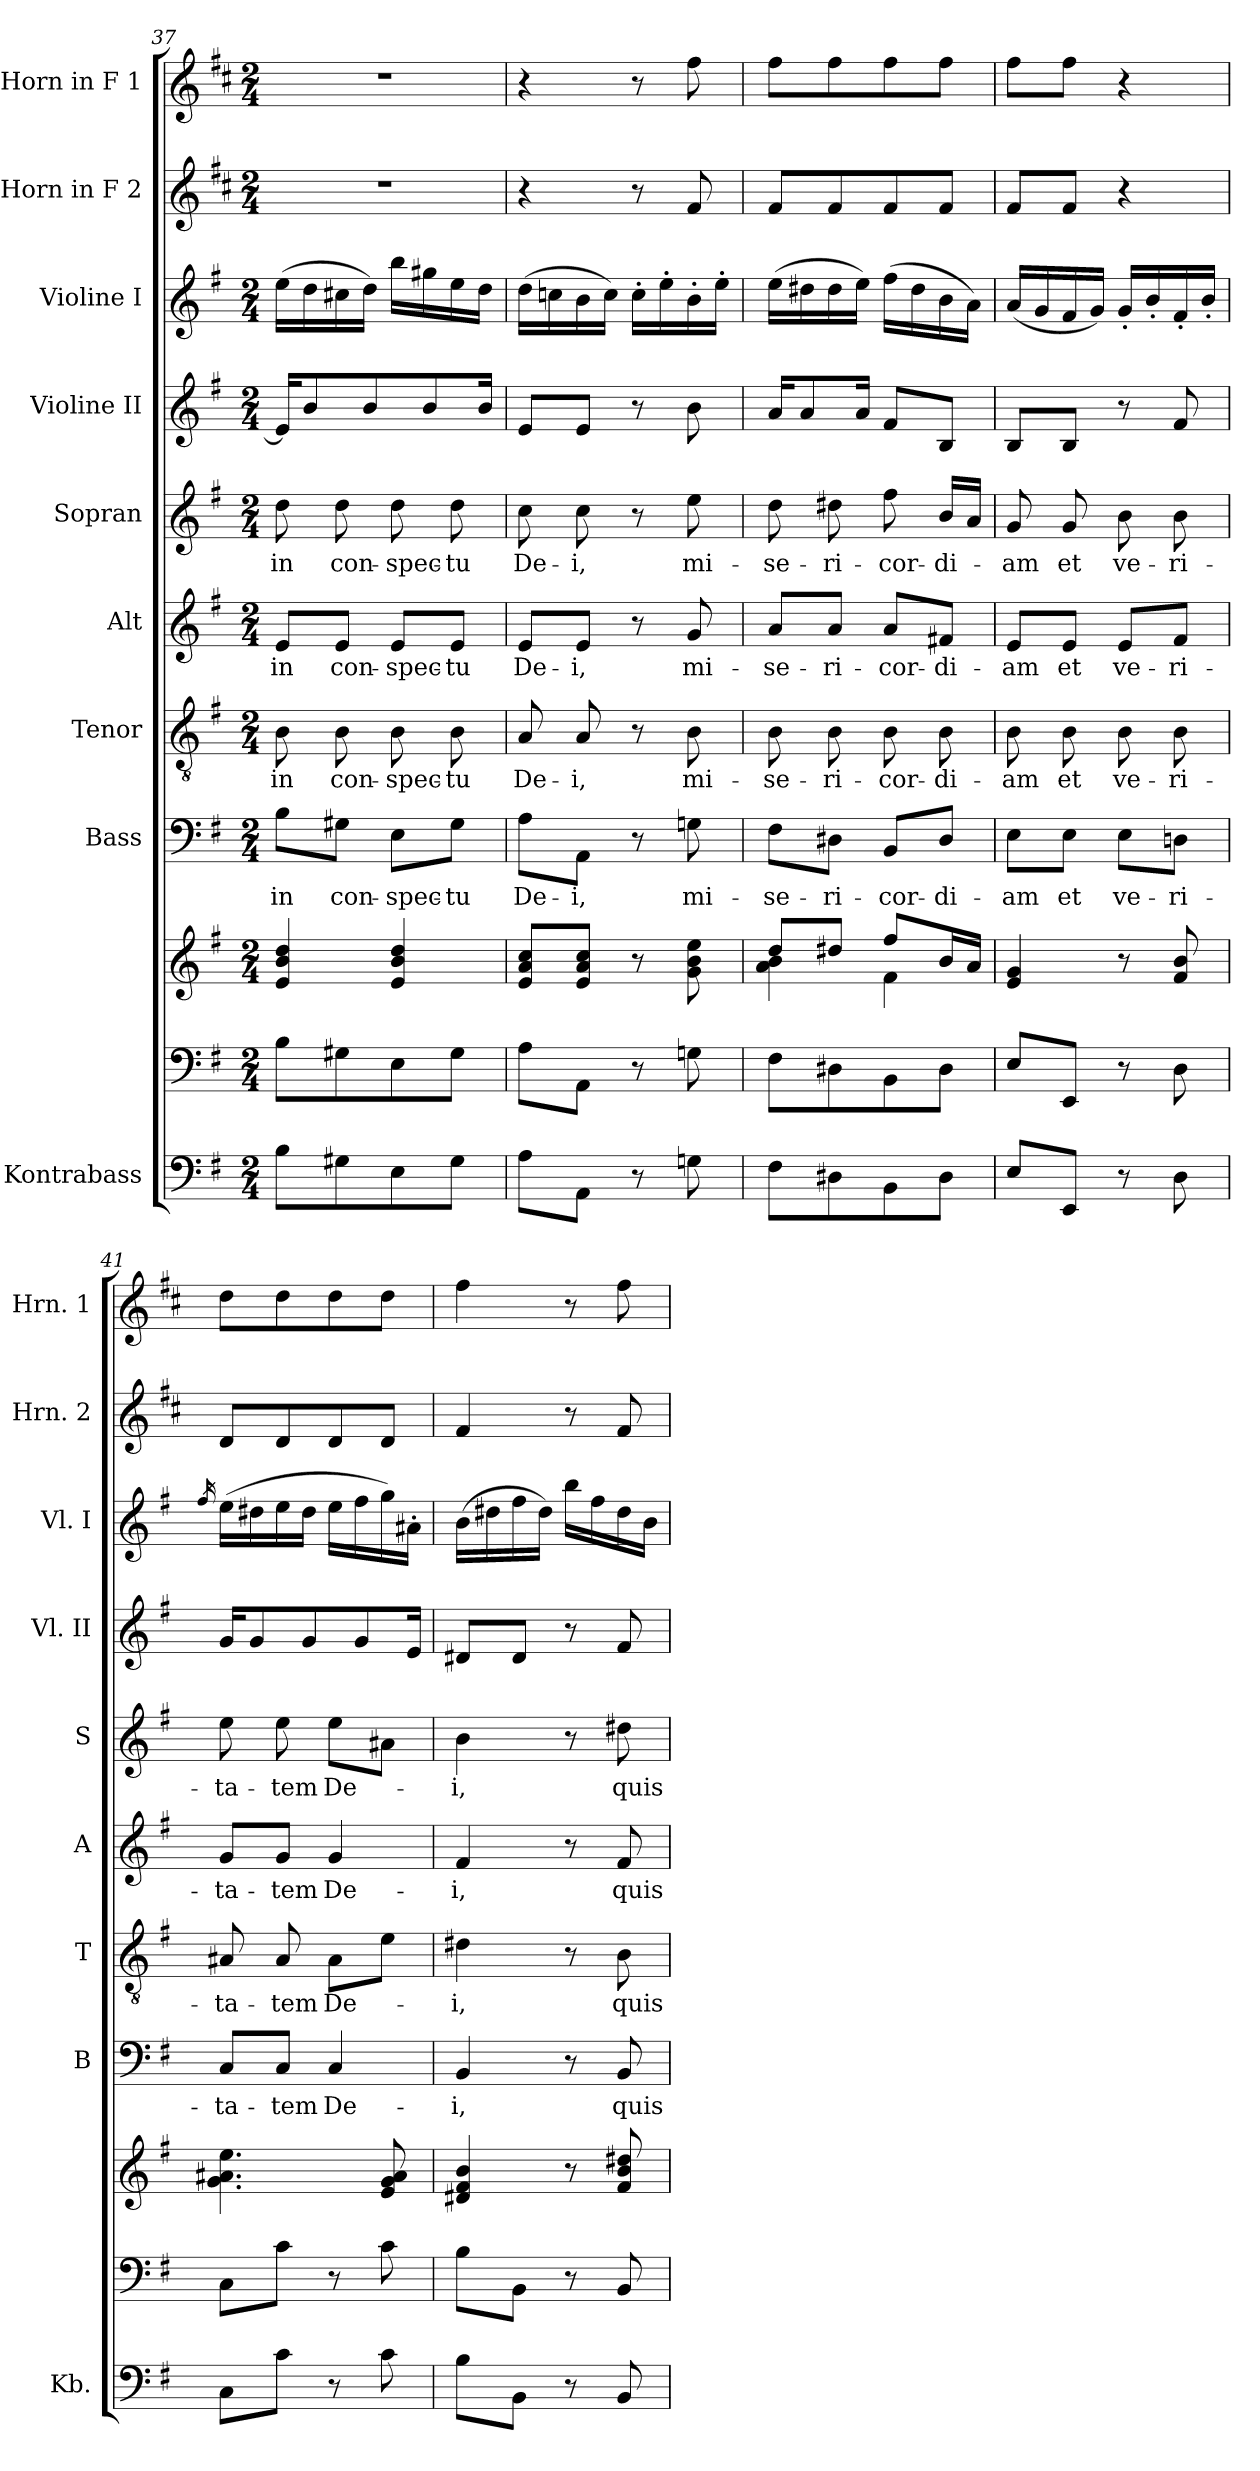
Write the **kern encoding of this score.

**kern	**kern	**kern	**kern	**text	**kern	**text	**kern	**text	**kern	**text	**kern	**kern	**kern	**kern
*part10	*part9	*part9	*part8	*part8	*part7	*part7	*part6	*part6	*part5	*part5	*part4	*part3	*part2	*part1
*staff11	*staff10	*staff9	*staff8	*staff8	*staff7	*staff7	*staff6	*staff6	*staff5	*staff5	*staff4	*staff3	*staff2	*staff1
*I"Kontrabass	*	*	*I"Bass	*	*I"Tenor	*	*I"Alt	*	*I"Sopran	*	*I"Violine II	*I"Violine I	*I"Horn in F 2	*I"Horn in F 1
*I'Kb.	*	*	*I'B	*	*I'T	*	*I'A	*	*I'S	*	*I'Vl. II	*I'Vl. I	*I'Hrn. 2	*I'Hrn. 1
!!LO:PB:g=z
*clefF4	*clefF4	*clefG2	*clefF4	*	*clefGv2	*	*clefG2	*	*clefG2	*	*clefG2	*clefG2	*clefG2	*clefG2
*ITrd7c12	*	*	*	*	*	*	*	*	*	*	*	*	*ITrd4c7	*ITrd4c7
*k[f#]	*k[f#]	*k[f#]	*k[f#]	*	*k[f#]	*	*k[f#]	*	*k[f#]	*	*k[f#]	*k[f#]	*k[f#]	*k[f#]
*G:	*G:	*G:	*G:	*	*G:	*	*G:	*	*G:	*	*G:	*G:	*G:	*G:
*M2/4	*M2/4	*M2/4	*M2/4	*	*M2/4	*	*M2/4	*	*M2/4	*	*M2/4	*M2/4	*M2/4	*M2/4
=37	=37	=37	=37	=37	=37	=37	=37	=37	=37	=37	=37	=37	=37	=37
!	!	!	!	!LO:LY:b	!	!LO:LY:b	!	!LO:LY:b	!	!LO:LY:b	!	!	!	!
8BB\L	8B\L	4e/ 4b/ 4dd/	8B\L	in	8B\	in	8e/L	in	8dd\	in	16e/KL]	(>16ee\LL	2r	2r
.	.	.	.	.	.	.	.	.	.	.	8b/	16dd\	.	.
!	!	!	!	!LO:LY:b	!	!LO:LY:b	!	!LO:LY:b	!	!LO:LY:b	!	!	!	!
8GG#X\	8G#X\	.	8G#X\J	con-	8B\	con-	8e/J	con-	8dd\	con-	.	16cc#X\	.	.
.	.	.	.	.	.	.	.	.	.	.	8b/	16dd\JJ)	.	.
!	!	!	!	!LO:LY:b	!	!LO:LY:b	!	!LO:LY:b	!	!LO:LY:b	!	!	!	!
8EE\	8E\	4e/ 4b/ 4dd/	8E\L	-spec-	8B\	-spec-	8e/L	-spec-	8dd\	-spec-	.	16bb\LL	.	.
.	.	.	.	.	.	.	.	.	.	.	8b/	16gg#X\	.	.
!	!	!	!	!LO:LY:b	!	!LO:LY:b	!	!LO:LY:b	!	!LO:LY:b	!	!	!	!
8GG#\J	8G#\J	.	8G#\J	-tu	8B\	-tu	8e/J	-tu	8dd\	-tu	.	16ee\	.	.
.	.	.	.	.	.	.	.	.	.	.	16b/Jk	16dd\JJ	.	.
=38	=38	=38	=38	=38	=38	=38	=38	=38	=38	=38	=38	=38	=38	=38
!	!	!	!	!LO:LY:b	!	!LO:LY:b	!	!LO:LY:b	!	!LO:LY:b	!	!	!	!
8AA\L	8A\L	8e/ 8a/ 8cc/L	8A\L	De-	8A/	De-	8e/L	De-	8cc\	De-	8e/L	(>16dd\LL	4r	4r
.	.	.	.	.	.	.	.	.	.	.	.	16ccn\	.	.
!	!	!	!	!LO:LY:b	!	!LO:LY:b	!	!LO:LY:b	!	!LO:LY:b	!	!	!	!
8AAA\J	8AA\J	8e/ 8a/ 8cc/J	8AA\J	-i,	8A/	-i,	8e/J	-i,	8cc\	-i,	8e/J	16b\	.	.
.	.	.	.	.	.	.	.	.	.	.	.	16cc\JJ)	.	.
8r	8r	8r	8r	.	8r	.	8r	.	8r	.	8r	16cc'>\LL	8r	8r
.	.	.	.	.	.	.	.	.	.	.	.	16ee'>\	.	.
!	!	!	!	!LO:LY:b	!	!LO:LY:b	!	!LO:LY:b	!	!LO:LY:b	!	!	!	!
8GGn\	8Gn\	8g\ 8b\ 8ee\	8Gn\	mi-	8B\	mi-	8g/	mi-	8ee\	mi-	8b\	16b'>\	8B/	8b\
.	.	.	.	.	.	.	.	.	.	.	.	16ee'>\JJ	.	.
=39	=39	=39	=39	=39	=39	=39	=39	=39	=39	=39	=39	=39	=39	=39
*	*	*^	*	*	*	*	*	*	*	*	*	*	*	*
!	!	!	!	!	!LO:LY:b	!	!LO:LY:b	!	!LO:LY:b	!	!LO:LY:b	!	!	!	!
8FF#\L	8F#\L	8dd/L	4a\ 4b\	8F#\L	-se-	8B\	-se-	8a/L	-se-	8dd\	-se-	16a/KL	(>16ee\LL	8B/L	8b\L
.	.	.	.	.	.	.	.	.	.	.	.	8a/	16dd#X\	.	.
!	!	!	!	!	!LO:LY:b	!	!LO:LY:b	!	!LO:LY:b	!	!LO:LY:b	!	!	!	!
8DD#X\	8D#X\	8dd#X/J	.	8D#X\J	-ri-	8B\	-ri-	8a/J	-ri-	8dd#X\	-ri-	.	16dd#\	8B/	8b\
.	.	.	.	.	.	.	.	.	.	.	.	16a/Jk	16ee\JJ)	.	.
!	!	!	!	!	!LO:LY:b	!	!LO:LY:b	!	!LO:LY:b	!	!LO:LY:b	!	!	!	!
8BBB\	8BB\	8ff#/L	4f#\	8BB/L	-cor-	8B\	-cor-	8a/L	-cor-	8ff#\	-cor-	8f#/L	(>16ff#\LL	8B/	8b\
.	.	.	.	.	.	.	.	.	.	.	.	.	16dd#\	.	.
!	!	!	!	!	!LO:LY:b	!	!LO:LY:b	!	!LO:LY:b	!	!LO:LY:b	!	!	!	!
8DD#\J	8D#\J	16b/L	.	8D#/J	-di-	8B\	-di-	8f#X/J	-di-	16b/LL	-di-	8B/J	16b\	8B/J	8b\J
.	.	16a/JJ	.	.	.	.	.	.	.	16a/JJ	.	.	16a\JJ)	.	.
*	*	*v	*v	*	*	*	*	*	*	*	*	*	*	*	*
=40	=40	=40	=40	=40	=40	=40	=40	=40	=40	=40	=40	=40	=40	=40
!	!	!	!	!LO:LY:b	!	!LO:LY:b	!	!LO:LY:b	!	!LO:LY:b	!	!	!	!
8EE/L	8E/L	4e/ 4g/	8E\L	-am	8B\	-am	8e/L	-am	8g/	-am	8B/L	(<16a/LL	8B/L	8b\L
.	.	.	.	.	.	.	.	.	.	.	.	16g/	.	.
!	!	!	!	!LO:LY:b	!	!LO:LY:b	!	!LO:LY:b	!	!LO:LY:b	!	!	!	!
8EEE/J	8EE/J	.	8E\J	et	8B\	et	8e/J	et	8g/	et	8B/J	16f#/	8B/J	8b\J
.	.	.	.	.	.	.	.	.	.	.	.	16g/JJ)	.	.
!	!	!	!	!LO:LY:b	!	!LO:LY:b	!	!LO:LY:b	!	!LO:LY:b	!	!	!	!
8r	8r	8r	8E\L	ve-	8B\	ve-	8e/L	ve-	8b\	ve-	8r	16g'</LL	4r	4r
.	.	.	.	.	.	.	.	.	.	.	.	16b'</	.	.
!	!	!	!	!LO:LY:b	!	!LO:LY:b	!	!LO:LY:b	!	!LO:LY:b	!	!	!	!
8DD\	8D\	8f#/ 8b/	8Dn\J	-ri-	8B\	-ri-	8f#/J	-ri-	8b\	-ri-	8f#/	16f#'</	.	.
.	.	.	.	.	.	.	.	.	.	.	.	16b'</JJ	.	.
=41	=41	=41	=41	=41	=41	=41	=41	=41	=41	=41	=41	=41	=41	=41
.	.	.	.	.	.	.	.	.	.	.	.	16qff#/	.	.
!	!	!	!	!LO:LY:b	!	!LO:LY:b	!	!LO:LY:b	!	!LO:LY:b	!	!	!	!
8CC\L	8C\L	4.g\ 4.a#X\ 4.ee\	8C/L	-ta-	8A#X/	-ta-	8g/L	-ta-	8ee\	-ta-	16g/KL	(>16ee\LL	8G/L	8g\L
.	.	.	.	.	.	.	.	.	.	.	8g/	16dd#X\	.	.
!	!	!	!	!LO:LY:b	!	!LO:LY:b	!	!LO:LY:b	!	!LO:LY:b	!	!	!	!
8C\J	8c\J	.	8C/J	-tem	8A#/	-tem	8g/J	-tem	8ee\	-tem	.	16ee\	8G/	8g\
.	.	.	.	.	.	.	.	.	.	.	8g/	16dd#\JJ	.	.
!	!	!	!	!LO:LY:b	!	!LO:LY:b	!	!LO:LY:b	!	!LO:LY:b	!	!	!	!
8r	8r	.	4C/	De-	8A#\L	De-	4g/	De-	8ee\L	De-	.	16ee\LL	8G/	8g\
.	.	.	.	.	.	.	.	.	.	.	8g/	16ff#\	.	.
8C\	8c\	8e/ 8g/ 8a#/	.	.	8e\J	.	.	.	8a#X\J	.	.	16gg\)	8G/J	8g\J
.	.	.	.	.	.	.	.	.	.	.	16e/Jk	16a#X'>\JJ	.	.
!!LO:PB:g=z
=42	=42	=42	=42	=42	=42	=42	=42	=42	=42	=42	=42	=42	=42	=42
!	!	!	!	!LO:LY:b	!	!LO:LY:b	!	!LO:LY:b	!	!LO:LY:b	!	!	!	!
8BB\L	8B\L	4d#X/ 4f#/ 4b/	4BB/	-i,	4d#X\	-i,	4f#/	-i,	4b\	-i,	8d#X/L	(>16b\LL	4B/	4b\
.	.	.	.	.	.	.	.	.	.	.	.	16dd#X\	.	.
8BBB\J	8BB\J	.	.	.	.	.	.	.	.	.	8d#/J	16ff#\	.	.
.	.	.	.	.	.	.	.	.	.	.	.	16dd#\JJ)	.	.
8r	8r	8r	8r	.	8r	.	8r	.	8r	.	8r	16bb\LL	8r	8r
.	.	.	.	.	.	.	.	.	.	.	.	16ff#\	.	.
!	!	!	!	!LO:LY:b	!	!LO:LY:b	!	!LO:LY:b	!	!LO:LY:b	!	!	!	!
8BBB/	8BB/	8f#/ 8b/ 8dd#X/	8BB/	quis	8B\	quis	8f#/	quis	8dd#X\	quis	8f#/	16dd#\	8B/	8b\
.	.	.	.	.	.	.	.	.	.	.	.	16b\JJ	.	.
=	=	=	=	=	=	=	=	=	=	=	=	=	=	=
*-	*-	*-	*-	*-	*-	*-	*-	*-	*-	*-	*-	*-	*-	*-
